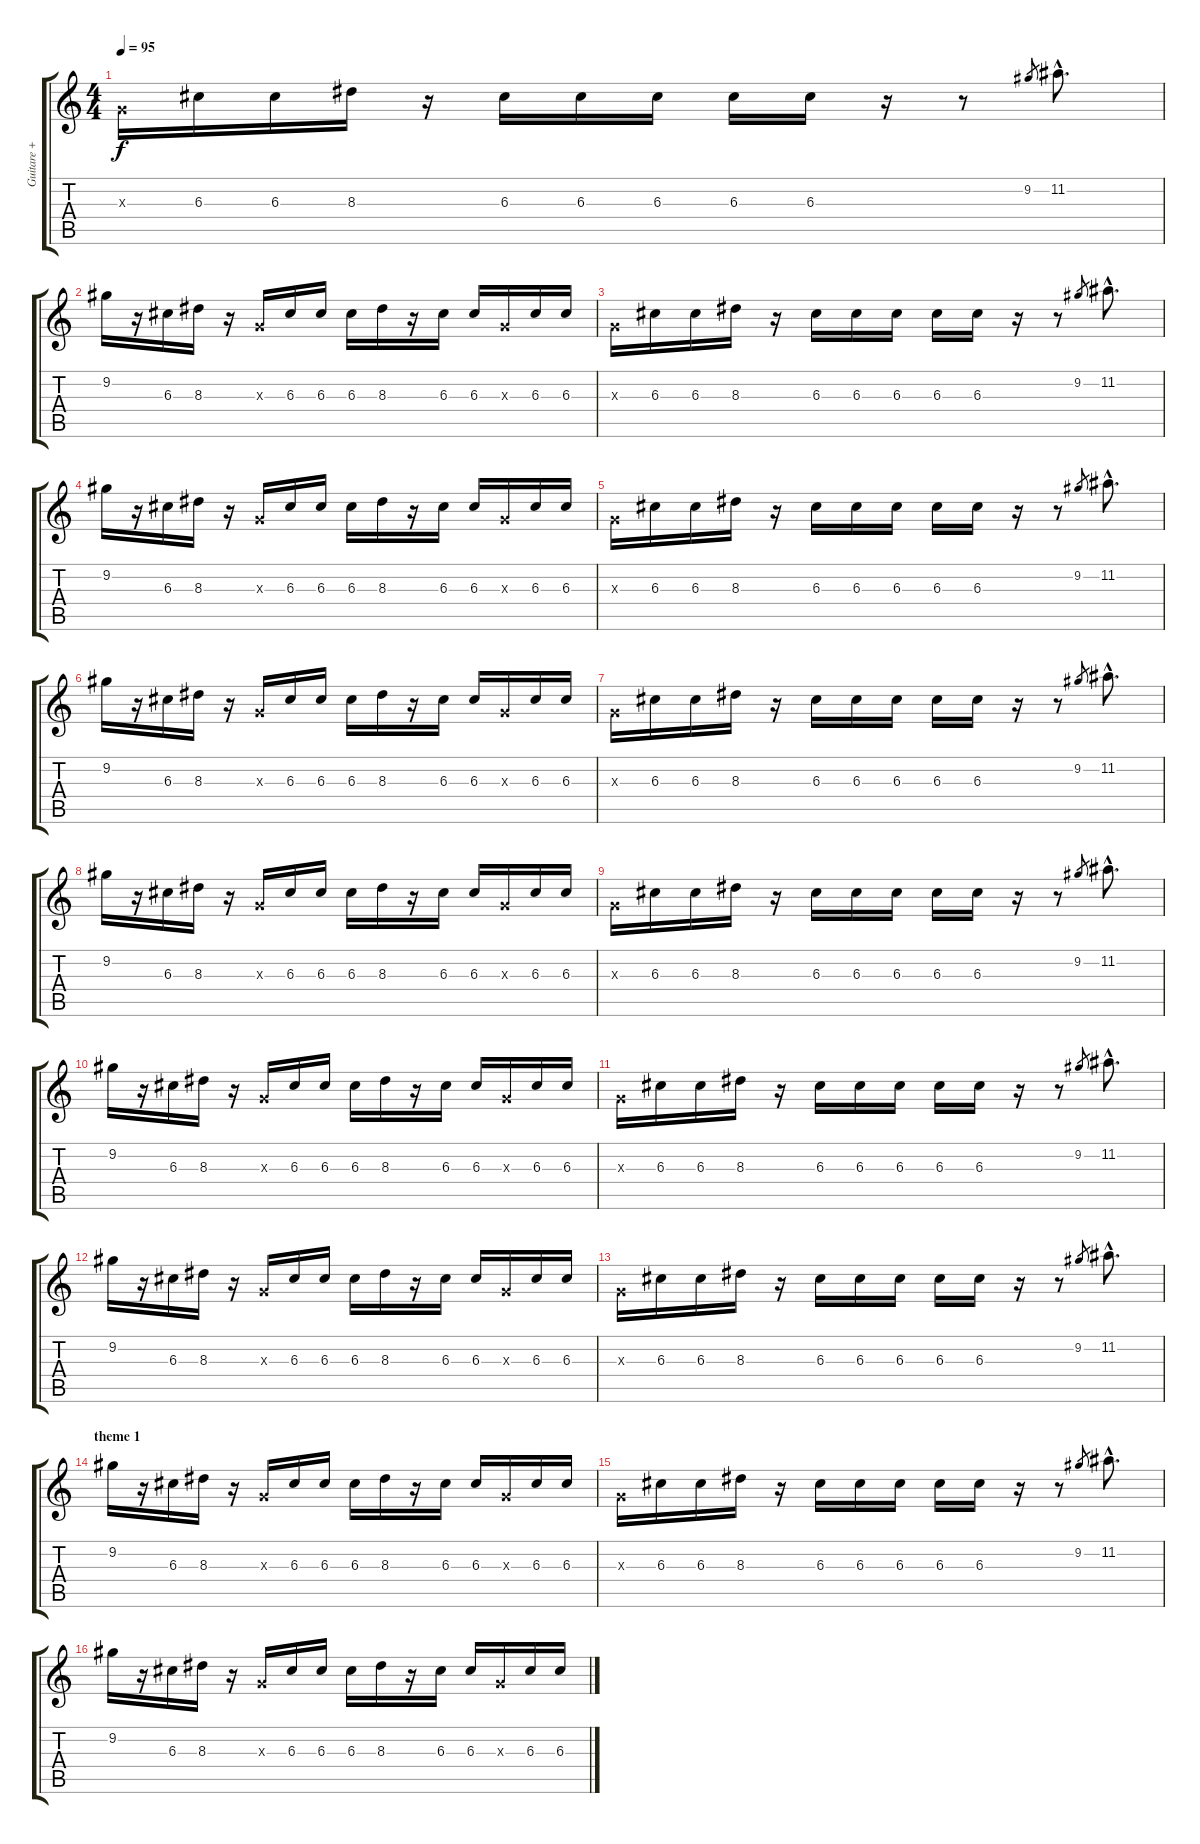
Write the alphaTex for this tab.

\track ("Guitare + Wha" "Guitare + ") {instrument electricguitarjazz}
\staff {score tabs}
\tuning (E4 B3 G3 D3 A2 E2) {hide}
\ts (4 4)
\tempo 95
\clef g2
\ks c
0.3{x}.16{dy f} 6.3.16 6.3.16 8.3.16 r.16 6.3.16 6.3.16 6.3.16 6.3.16 6.3.16 r.16 r.8 9.2.8{gr} 11.2{hac}.8{d} |
9.2.16 r.16 6.3.16 8.3.16 r.16 0.3{x}.16 6.3.16 6.3.16 6.3.16 8.3.16 r.16 6.3.16 6.3.16 0.3{x}.16 6.3.16 6.3.16 |
0.3{x}.16 6.3.16 6.3.16 8.3.16 r.16 6.3.16 6.3.16 6.3.16 6.3.16 6.3.16 r.16 r.8 9.2.8{gr} 11.2{hac}.8{d} |
9.2.16 r.16 6.3.16 8.3.16 r.16 0.3{x}.16 6.3.16 6.3.16 6.3.16 8.3.16 r.16 6.3.16 6.3.16 0.3{x}.16 6.3.16 6.3.16 |
0.3{x}.16 6.3.16 6.3.16 8.3.16 r.16 6.3.16 6.3.16 6.3.16 6.3.16 6.3.16 r.16 r.8 9.2.8{gr} 11.2{hac}.8{d} |
9.2.16 r.16 6.3.16 8.3.16 r.16 0.3{x}.16 6.3.16 6.3.16 6.3.16 8.3.16 r.16 6.3.16 6.3.16 0.3{x}.16 6.3.16 6.3.16 |
0.3{x}.16 6.3.16 6.3.16 8.3.16 r.16 6.3.16 6.3.16 6.3.16 6.3.16 6.3.16 r.16 r.8 9.2.8{gr} 11.2{hac}.8{d} |
9.2.16 r.16 6.3.16 8.3.16 r.16 0.3{x}.16 6.3.16 6.3.16 6.3.16 8.3.16 r.16 6.3.16 6.3.16 0.3{x}.16 6.3.16 6.3.16 |
0.3{x}.16 6.3.16 6.3.16 8.3.16 r.16 6.3.16 6.3.16 6.3.16 6.3.16 6.3.16 r.16 r.8 9.2.8{gr} 11.2{hac}.8{d} |
9.2.16 r.16 6.3.16 8.3.16 r.16 0.3{x}.16 6.3.16 6.3.16 6.3.16 8.3.16 r.16 6.3.16 6.3.16 0.3{x}.16 6.3.16 6.3.16 |
0.3{x}.16 6.3.16 6.3.16 8.3.16 r.16 6.3.16 6.3.16 6.3.16 6.3.16 6.3.16 r.16 r.8 9.2.8{gr} 11.2{hac}.8{d} |
9.2.16 r.16 6.3.16 8.3.16 r.16 0.3{x}.16 6.3.16 6.3.16 6.3.16 8.3.16 r.16 6.3.16 6.3.16 0.3{x}.16 6.3.16 6.3.16 |
0.3{x}.16 6.3.16 6.3.16 8.3.16 r.16 6.3.16 6.3.16 6.3.16 6.3.16 6.3.16 r.16 r.8 9.2.8{gr} 11.2{hac}.8{d} |
\section ("" "theme 1")
9.2.16 r.16 6.3.16 8.3.16 r.16 0.3{x}.16 6.3.16 6.3.16 6.3.16 8.3.16 r.16 6.3.16 6.3.16 0.3{x}.16 6.3.16 6.3.16 |
0.3{x}.16 6.3.16 6.3.16 8.3.16 r.16 6.3.16 6.3.16 6.3.16 6.3.16 6.3.16 r.16 r.8 9.2.8{gr} 11.2{hac}.8{d} |
9.2.16 r.16 6.3.16 8.3.16 r.16 0.3{x}.16 6.3.16 6.3.16 6.3.16 8.3.16 r.16 6.3.16 6.3.16 0.3{x}.16 6.3.16 6.3.16
